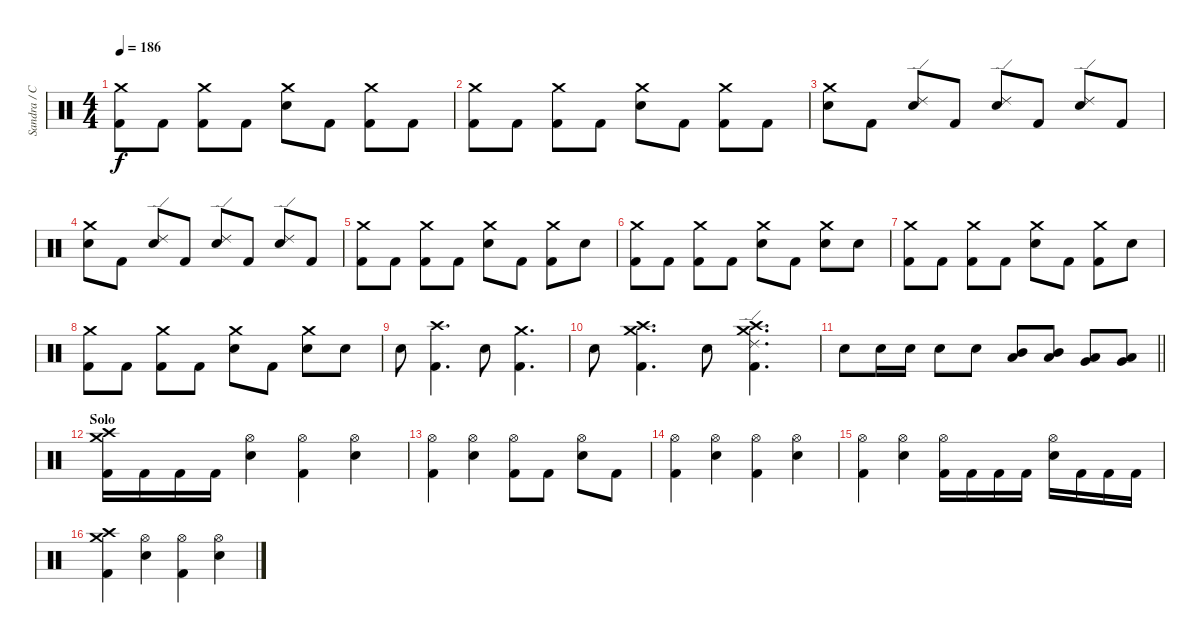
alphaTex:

\track ("Sandra / Christian" "Sandra / C") {instrument percussion}
\staff {score}
\articulation defaults
\ts (4 4)
\tempo 186
\clef neutral
\ks c
("Crash medium (hit)" "Kick (hit) 2").8{dy f} "Kick (hit) 2".8 ("Crash medium (hit)" "Kick (hit) 2").8 "Kick (hit) 2".8 ("Crash medium (hit)" "Electric Snare (hit)").8 "Kick (hit) 2".8 ("Crash medium (hit)" "Kick (hit) 2").8 "Kick (hit) 2".8 |
("Crash medium (hit)" "Kick (hit) 2").8 "Kick (hit) 2".8 ("Crash medium (hit)" "Kick (hit) 2").8 "Kick (hit) 2".8 ("Crash medium (hit)" "Electric Snare (hit)").8 "Kick (hit) 2".8 ("Crash medium (hit)" "Kick (hit) 2").8 "Kick (hit) 2".8 |
("Crash medium (hit)" "Electric Snare (hit)").8 "Kick (hit) 2".8 ("Ride (edge) 2" "Electric Snare (hit)").8 "Kick (hit) 2".8 ("Ride (edge) 2" "Electric Snare (hit)").8 "Kick (hit) 2".8 ("Ride (edge) 2" "Electric Snare (hit)").8 "Kick (hit) 2".8 |
("Crash medium (hit)" "Electric Snare (hit)").8 "Kick (hit) 2".8 ("Ride (edge) 2" "Electric Snare (hit)").8 "Kick (hit) 2".8 ("Ride (edge) 2" "Electric Snare (hit)").8 "Kick (hit) 2".8 ("Ride (edge) 2" "Electric Snare (hit)").8 "Kick (hit) 2".8 |
("Crash medium (hit)" "Kick (hit) 2").8 "Kick (hit) 2".8 ("Crash medium (hit)" "Kick (hit) 2").8 "Kick (hit) 2".8 ("Crash medium (hit)" "Electric Snare (hit)").8 "Kick (hit) 2".8 ("Crash medium (hit)" "Kick (hit) 2").8 "Electric Snare (hit)".8 |
("Crash medium (hit)" "Kick (hit) 2").8 "Kick (hit) 2".8 ("Crash medium (hit)" "Kick (hit) 2").8 "Kick (hit) 2".8 ("Crash medium (hit)" "Electric Snare (hit)").8 "Kick (hit) 2".8 ("Crash medium (hit)" "Electric Snare (hit)").8 "Electric Snare (hit)".8 |
("Crash medium (hit)" "Kick (hit) 2").8 "Kick (hit) 2".8 ("Crash medium (hit)" "Kick (hit) 2").8 "Kick (hit) 2".8 ("Crash medium (hit)" "Electric Snare (hit)").8 "Kick (hit) 2".8 ("Crash medium (hit)" "Kick (hit) 2").8 "Electric Snare (hit)".8 |
("Crash medium (hit)" "Kick (hit) 2").8 "Kick (hit) 2".8 ("Crash medium (hit)" "Kick (hit) 2").8 "Kick (hit) 2".8 ("Crash medium (hit)" "Electric Snare (hit)").8 "Kick (hit) 2".8 ("Crash medium (hit)" "Electric Snare (hit)").8 "Electric Snare (hit)".8 |
"Electric Snare (hit)".8 ("Crash high (hit)" "Kick (hit) 2").4{d} "Electric Snare (hit)".8 ("Crash medium (hit)" "Kick (hit) 2").4{d} |
"Electric Snare (hit)".8 ("Crash medium (hit)" "Crash high (hit)" "Kick (hit) 2").4{d} "Electric Snare (hit)".8 ("Crash medium (hit)" "Crash high (hit)" "Ride (edge) 2" "Kick (hit) 2").4{d} |
\barLineRight lightlight "Electric Snare (hit)".8 "Electric Snare (hit)".16 "Electric Snare (hit)".16 "Electric Snare (hit)".8 "Electric Snare (hit)".8
("Mid Tom (hit)" "Low Tom (hit)").8 ("Mid Tom (hit)" "Low Tom (hit)").8 ("Very Low Tom (hit)" "Low Floor Tom (hit)").8 ("Very Low Tom (hit)" "Low Floor Tom (hit)").8 |
\section ("" "Solo")
("Crash medium (hit)" "Crash high (hit)" "Kick (hit) 2").16 "Kick (hit) 2".16 "Kick (hit) 2".16 "Kick (hit) 2".16 ("Hi-Hat (open)" "Electric Snare (hit)").4 ("Hi-Hat (open)" "Kick (hit) 2").4 ("Hi-Hat (open)" "Electric Snare (hit)").4 |
("Hi-Hat (open)" "Kick (hit) 2").4 ("Hi-Hat (open)" "Electric Snare (hit)").4 ("Hi-Hat (open)" "Kick (hit) 2").8 "Kick (hit) 2".8 ("Hi-Hat (open)" "Electric Snare (hit)").8 "Kick (hit) 2".8 |
("Hi-Hat (open)" "Kick (hit) 2").4 ("Hi-Hat (open)" "Electric Snare (hit)").4 ("Hi-Hat (open)" "Kick (hit) 2").4 ("Hi-Hat (open)" "Electric Snare (hit)").4 |
("Hi-Hat (open)" "Kick (hit) 2").4 ("Hi-Hat (open)" "Electric Snare (hit)").4 ("Hi-Hat (open)" "Kick (hit) 2").16 "Kick (hit) 2".16 "Kick (hit) 2".16 "Kick (hit) 2".16 ("Hi-Hat (open)" "Electric Snare (hit)").16 "Kick (hit) 2".16 "Kick (hit) 2".16 "Kick (hit) 2".16 |
("Crash medium (hit)" "Crash high (hit)" "Kick (hit) 2").4 ("Hi-Hat (open)" "Electric Snare (hit)").4 ("Hi-Hat (open)" "Kick (hit) 2").4 ("Hi-Hat (open)" "Electric Snare (hit)").4
